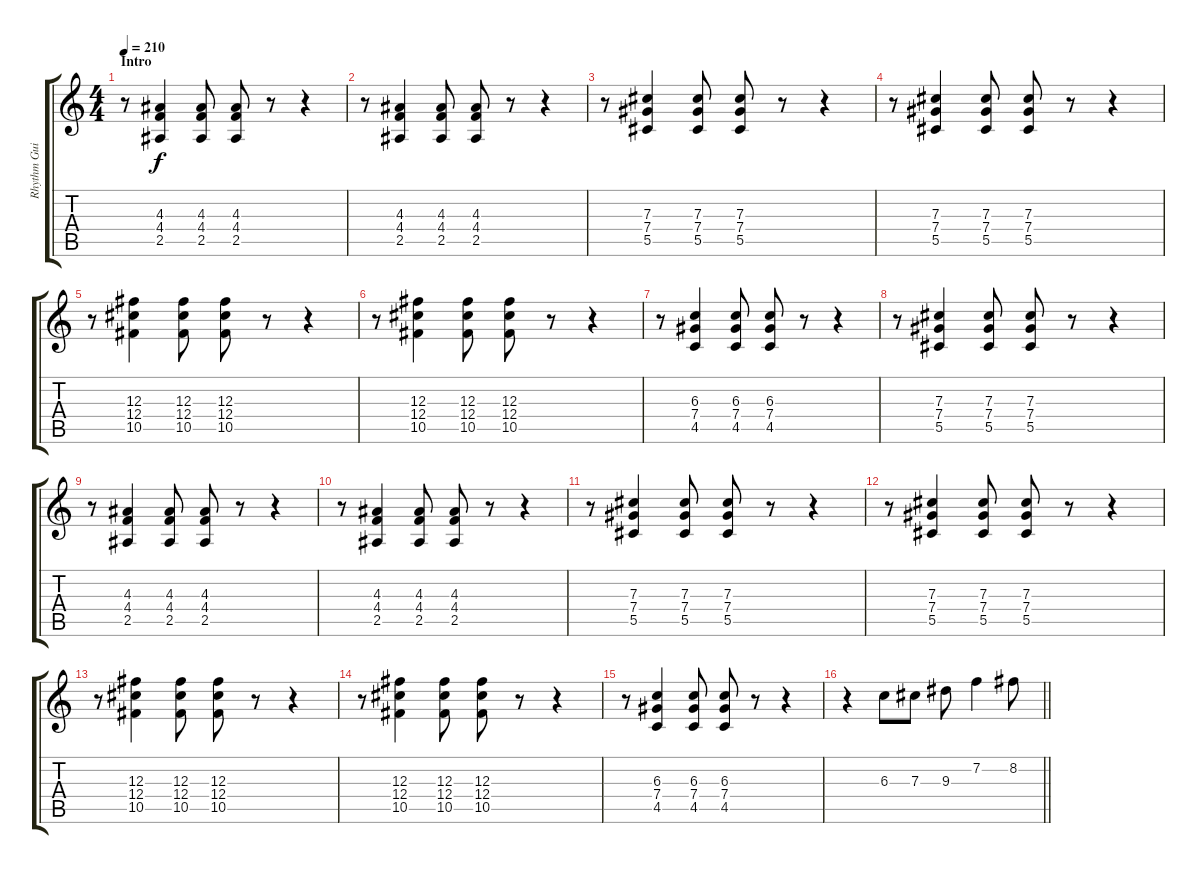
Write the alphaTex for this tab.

\track ("Rhythm Guitar" "Rhythm Gui") {instrument distortionguitar}
\staff {score tabs}
\tuning (Eb4 Bb3 Gb3 Db3 Ab2 Eb2) {hide}
\ts (4 4)
\section ("" "Intro")
\tempo 210
\clef g2
\ks c
r.8{dy f instrument distortionguitar} (4.3 4.4 2.5).4 (4.3 4.4 2.5).8 (4.3 4.4 2.5).8 r.8 r.4 |
r.8 (4.3 4.4 2.5).4 (4.3 4.4 2.5).8 (4.3 4.4 2.5).8 r.8 r.4 |
r.8 (7.3 7.4 5.5).4 (7.3 7.4 5.5).8 (7.3 7.4 5.5).8 r.8 r.4 |
r.8 (7.3 7.4 5.5).4 (7.3 7.4 5.5).8 (7.3 7.4 5.5).8 r.8 r.4 |
r.8 (12.3 12.4 10.5).4 (12.3 12.4 10.5).8 (12.3 12.4 10.5).8 r.8 r.4 |
r.8 (12.3 12.4 10.5).4 (12.3 12.4 10.5).8 (12.3 12.4 10.5).8 r.8 r.4 |
r.8 (6.3 7.4 4.5).4 (6.3 7.4 4.5).8 (6.3 7.4 4.5).8 r.8 r.4 |
r.8 (7.3 7.4 5.5).4 (7.3 7.4 5.5).8 (7.3 7.4 5.5).8 r.8 r.4 |
r.8 (4.3 4.4 2.5).4 (4.3 4.4 2.5).8 (4.3 4.4 2.5).8 r.8 r.4 |
r.8 (4.3 4.4 2.5).4 (4.3 4.4 2.5).8 (4.3 4.4 2.5).8 r.8 r.4 |
r.8 (7.3 7.4 5.5).4 (7.3 7.4 5.5).8 (7.3 7.4 5.5).8 r.8 r.4 |
r.8 (7.3 7.4 5.5).4 (7.3 7.4 5.5).8 (7.3 7.4 5.5).8 r.8 r.4 |
r.8 (12.3 12.4 10.5).4 (12.3 12.4 10.5).8 (12.3 12.4 10.5).8 r.8 r.4 |
r.8 (12.3 12.4 10.5).4 (12.3 12.4 10.5).8 (12.3 12.4 10.5).8 r.8 r.4 |
r.8 (6.3 7.4 4.5).4 (6.3 7.4 4.5).8 (6.3 7.4 4.5).8 r.8 r.4 |
\barLineRight lightlight
r.4 6.3.8 7.3.8 9.3.8 7.2.4 8.2.8
